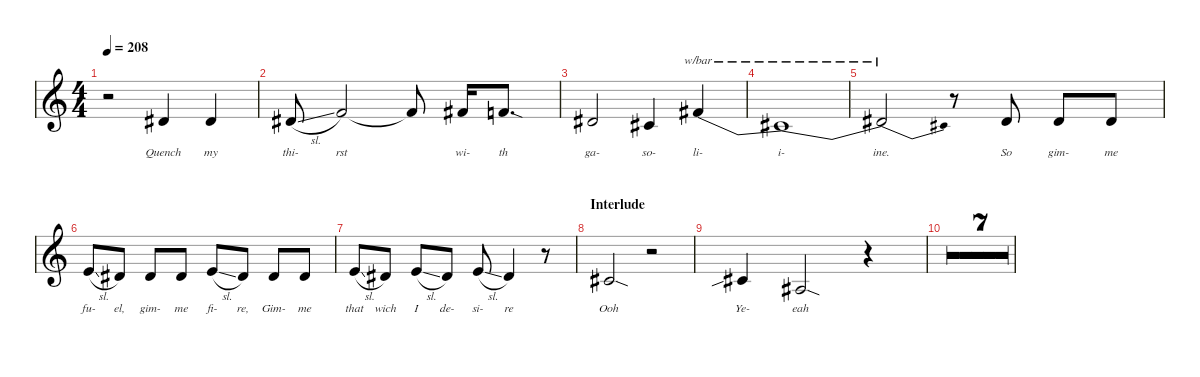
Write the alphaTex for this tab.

\defaultSystemsLayout 4
\hideDynamics
\bracketExtendMode nobrackets
\singleTrackTrackNamePolicy hidden
\multiTrackTrackNamePolicy hidden
\otherSystemsTrackNameOrientation horizontal
\track ("Vocals" "sng.") {multiBarRest instrument voiceoohs}
\staff {score}
\tuning (Eb4 Bb3 Gb3 Db3 Ab2 Eb2)
\ts (4 4)
\tempo 208
\clef g2
\ks c
r.2{dy mf beam Down} 5.2{acc #}.4{lyrics (0 "Quench") lyrics (1 "") lyrics (2 "") lyrics (3 "") lyrics (4 "") beam Up} 5.2{acc #}.4{lyrics (0 "my") lyrics (1 "") lyrics (2 "") lyrics (3 "") lyrics (4 "") beam Up} |
5.2{sl acc #}.8{lyrics (0 "thi-") lyrics (1 "") lyrics (2 "") lyrics (3 "") lyrics (4 "") beam Up} 7.2.2{lyrics (0 "rst") lyrics (1 "") lyrics (2 "") lyrics (3 "") lyrics (4 "") beam Up} 7.2{t}.8{beam Up} 8.2{acc #}.16{lyrics (0 "wi-") lyrics (1 "") lyrics (2 "") lyrics (3 "") lyrics (4 "") beam Up} 7.2{sod}.8{d lyrics (0 "th") lyrics (1 "") lyrics (2 "") lyrics (3 "") lyrics (4 "") beam Up} |
5.2{acc #}.2{lyrics (0 "ga-") lyrics (1 "") lyrics (2 "") lyrics (3 "") lyrics (4 "") beam Up} 3.2{acc #}.4{lyrics (0 "so-") lyrics (1 "") lyrics (2 "") lyrics (3 "") lyrics (4 "") beam Up} 8.2{acc #}.4{tbe (dive default 20.4 0 37.8 -10) lyrics (0 "li-") lyrics (1 "") lyrics (2 "") lyrics (3 "") lyrics (4 "") beam Up} |
8.2{t acc #}.1{tbe (dive default 0 -10 23.4 -6) lyrics (0 "i-") lyrics (1 "") lyrics (2 "") lyrics (3 "") lyrics (4 "") beam Up} |
8.2{t acc #}.2{tbe (dive default 0 -6 45 -10) lyrics (0 "ine.") lyrics (1 "") lyrics (2 "") lyrics (3 "") lyrics (4 "") beam Up} r.8{beam Up} 5.2{acc #}.8{lyrics (0 "So") lyrics (1 "") lyrics (2 "") lyrics (3 "") lyrics (4 "") beam Up} 5.2{acc #}.8{lyrics (0 "gim-") lyrics (1 "") lyrics (2 "") lyrics (3 "") lyrics (4 "") beam Up} 5.2{acc #}.8{lyrics (0 "me") lyrics (1 "") lyrics (2 "") lyrics (3 "") lyrics (4 "") beam Up} |
6.2{sl}.8{lyrics (0 "fu-") lyrics (1 "") lyrics (2 "") lyrics (3 "") lyrics (4 "") beam Up} 5.2{acc #}.8{lyrics (0 "el,") lyrics (1 "") lyrics (2 "") lyrics (3 "") lyrics (4 "") beam Up} 5.2{acc #}.8{lyrics (0 "gim-") lyrics (1 "") lyrics (2 "") lyrics (3 "") lyrics (4 "") beam Up} 5.2{acc #}.8{lyrics (0 "me") lyrics (1 "") lyrics (2 "") lyrics (3 "") lyrics (4 "") beam Up} 6.2{sl}.8{lyrics (0 "fi-") lyrics (1 "") lyrics (2 "") lyrics (3 "") lyrics (4 "") beam Up} 5.2{acc #}.8{lyrics (0 "re,") lyrics (1 "") lyrics (2 "") lyrics (3 "") lyrics (4 "") beam Up} 5.2{acc #}.8{lyrics (0 "Gim-") lyrics (1 "") lyrics (2 "") lyrics (3 "") lyrics (4 "") beam Up} 5.2{acc #}.8{lyrics (0 "me") lyrics (1 "") lyrics (2 "") lyrics (3 "") lyrics (4 "") beam Up} |
6.2{sl}.8{lyrics (0 "that") lyrics (1 "") lyrics (2 "") lyrics (3 "") lyrics (4 "") beam Up} 5.2{acc #}.8{lyrics (0 "wich") lyrics (1 "") lyrics (2 "") lyrics (3 "") lyrics (4 "") beam Up} 6.2{sl}.8{lyrics (0 "I") lyrics (1 "") lyrics (2 "") lyrics (3 "") lyrics (4 "") beam Up} 5.2{acc #}.8{lyrics (0 "de-") lyrics (1 "") lyrics (2 "") lyrics (3 "") lyrics (4 "") beam Up} 6.2{sl}.8{lyrics (0 "si-") lyrics (1 "") lyrics (2 "") lyrics (3 "") lyrics (4 "") beam Up} 5.2{acc #}.4{lyrics (0 "re") lyrics (1 "") lyrics (2 "") lyrics (3 "") lyrics (4 "") beam Up} r.8{beam Up} |
\section ("" "Interlude")
3.2{sod acc #}.2{lyrics (0 "Ooh") lyrics (1 "") lyrics (2 "") lyrics (3 "") lyrics (4 "") beam Up} r.2{beam Up} |
3.2{sib acc #}.4{lyrics (0 "Ye-") lyrics (1 "") lyrics (2 "") lyrics (3 "") lyrics (4 "") beam Up} 4.3{sod acc #}.2{lyrics (0 "eah") lyrics (1 "") lyrics (2 "") lyrics (3 "") lyrics (4 "") beam Up} r.4{beam Up} |
r.1{beam Down} |
r.1{beam Down} |
r.1{beam Down} |
r.1{beam Down} |
r.1{beam Down} |
r.1{beam Down} |
r.1{beam Down}
